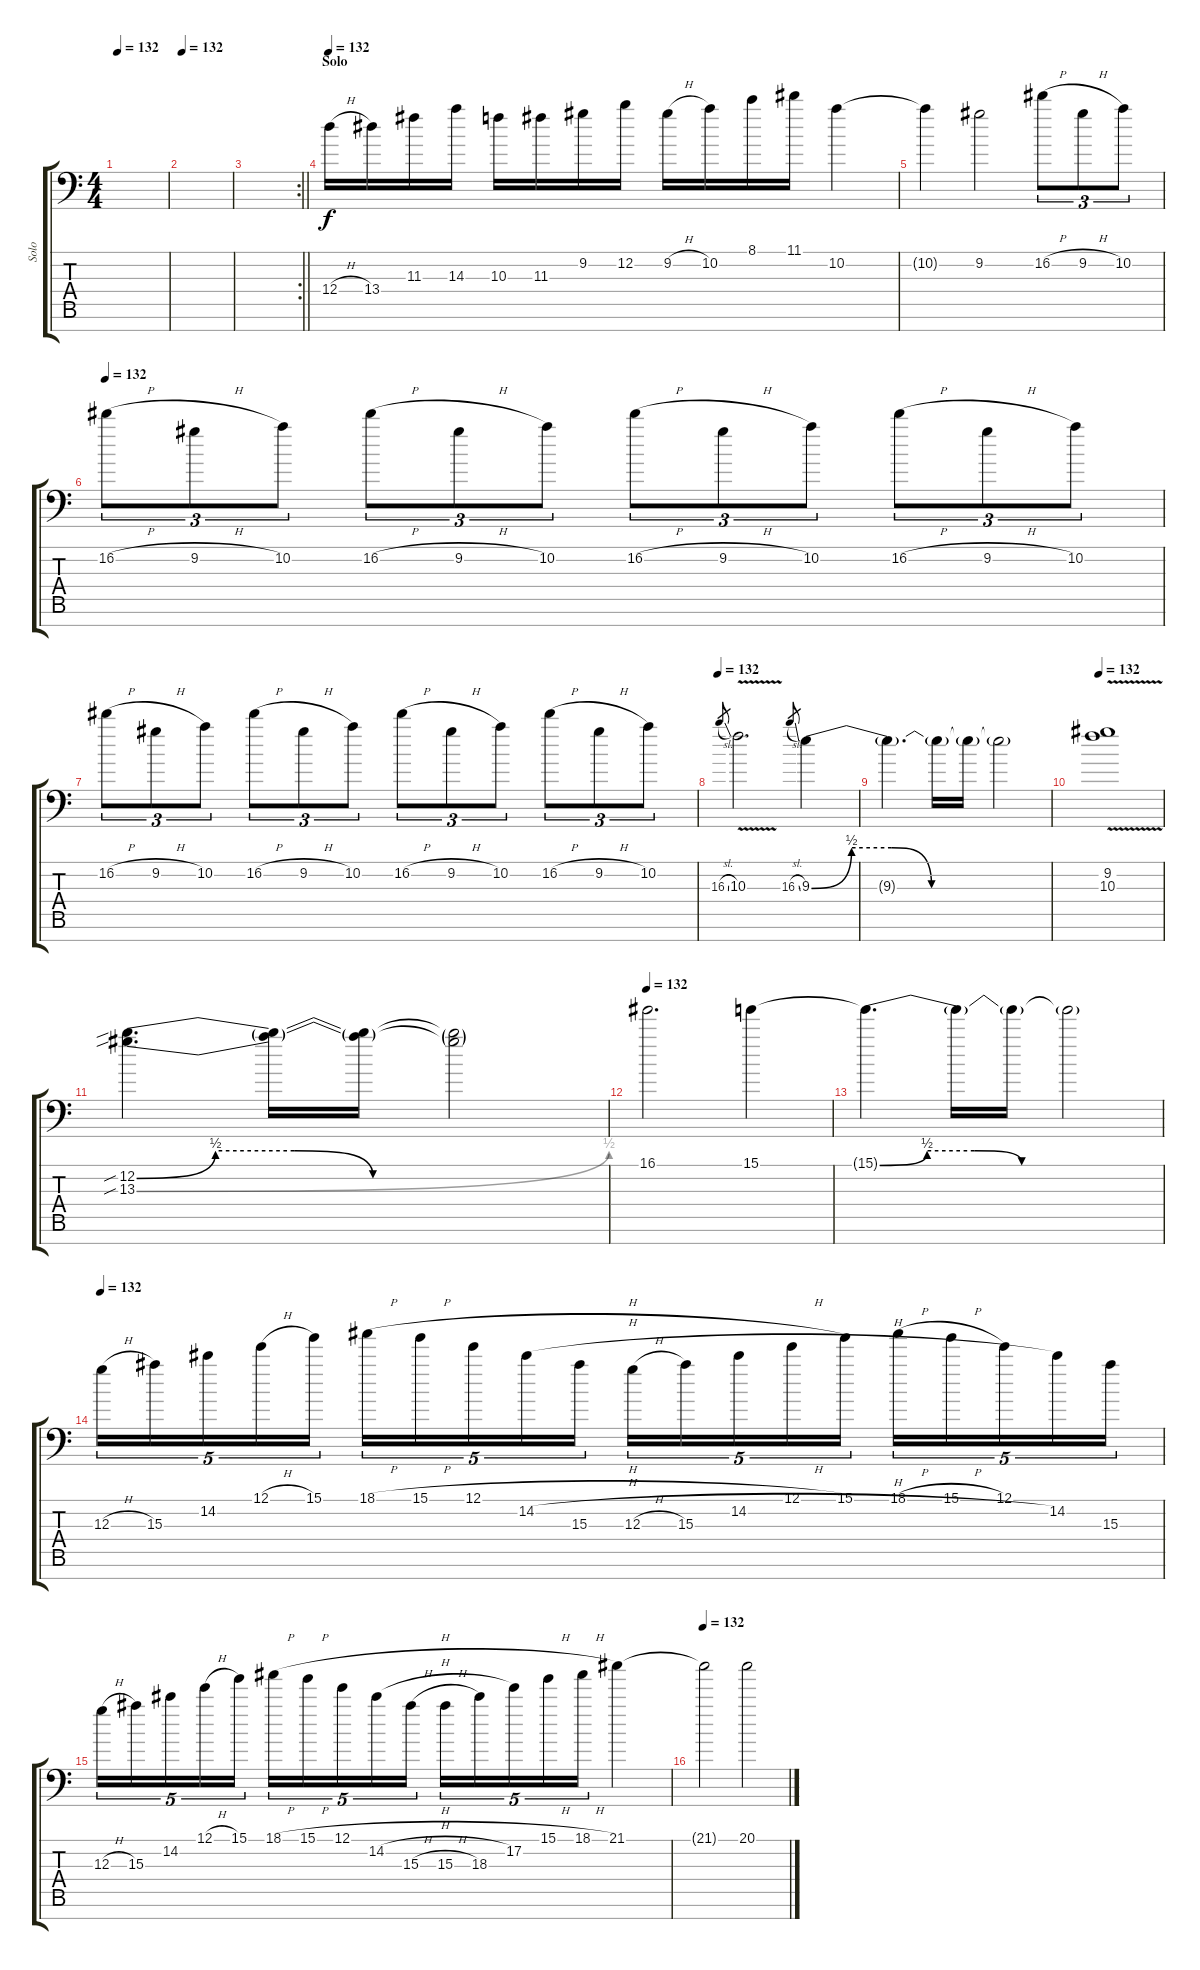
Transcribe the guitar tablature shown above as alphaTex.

\track ("Solo" "Solo") {instrument distortionguitar}
\staff {score tabs}
\tuning (E4 B3 G3 D3 A2 E2 A1) {hide}
\ts (4 4)
\tempo 132
\clef f4
\ks c
|
\tempo 132
|
\rc 2
\barLineRight lightlight
|
\section ("" "Solo")
\tempo 132
12.4{h}.16 13.4.16 11.3.16 14.3.16 10.3.16 11.3.16 9.2.16 12.2.16 9.2{h}.16 10.2.16 8.1.16 11.1.16 10.2.4 |
10.2{t}.4 9.2.2 16.2{h}.8{tu (3 2)} 9.2{h}.8{tu (3 2)} 10.2.8{tu (3 2)} |
\tempo 132
16.2{h}.8{tu (3 2)} 9.2{h}.8{tu (3 2)} 10.2.8{tu (3 2)} 16.2{h}.8{tu (3 2)} 9.2{h}.8{tu (3 2)} 10.2.8{tu (3 2)} 16.2{h}.8{tu (3 2)} 9.2{h}.8{tu (3 2)} 10.2.8{tu (3 2)} 16.2{h}.8{tu (3 2)} 9.2{h}.8{tu (3 2)} 10.2.8{tu (3 2)} |
16.2{h}.8{tu (3 2)} 9.2{h}.8{tu (3 2)} 10.2.8{tu (3 2)} 16.2{h}.8{tu (3 2)} 9.2{h}.8{tu (3 2)} 10.2.8{tu (3 2)} 16.2{h}.8{tu (3 2)} 9.2{h}.8{tu (3 2)} 10.2.8{tu (3 2)} 16.2{h}.8{tu (3 2)} 9.2{h}.8{tu (3 2)} 10.2.8{tu (3 2)} |
\tempo 132
16.3{sl}.8{gr} 10.3{v}.2{d} 16.3{sl}.8{gr} 9.3{be (custom 0 0 10 2 20 2 30 0 60 0)}.4 |
9.3{t}.4{d} 9.3{t}.16 9.3{t}.16 9.3{t}.2 |
\tempo 132
(9.2 10.3{v}).1 |
(12.2{be (custom 0 0 10 2 20 2 30 0 60 0) sib} 13.3{be (bend 0 0 60 2) sib}).4{d} (12.2{t} 13.3{t}).16 (12.2{t} 13.3{t}).16 (12.2{t} 13.3{t}).2 |
\tempo 132
16.1.2{d} 15.1.4 |
15.1{be (custom 0 0 10 2 20 2 30 0 60 0) t}.4{d} 15.1{t}.16 15.1{t}.16 15.1{t}.2 |
\tempo 132
12.3{h}.16{tu (5 4)} 15.3.16{tu (5 4)} 14.2.16{tu (5 4)} 12.1{h}.16{tu (5 4)} 15.1.16{tu (5 4)} 18.1{h}.16{tu (5 4)} 15.1{h}.16{tu (5 4)} 12.1{h}.16{tu (5 4)} 14.2{h}.16{tu (5 4)} 15.3.16{tu (5 4)} 12.3{h}.16{tu (5 4)} 15.3.16{tu (5 4)} 14.2{h}.16{tu (5 4)} 12.1{h}.16{tu (5 4)} 15.1.16{tu (5 4)} 18.1{h}.16{tu (5 4)} 15.1{h}.16{tu (5 4)} 12.1.16{tu (5 4)} 14.2.16{tu (5 4)} 15.3.16{tu (5 4)} |
12.3{h}.16{tu (5 4)} 15.3.16{tu (5 4)} 14.2.16{tu (5 4)} 12.1{h}.16{tu (5 4)} 15.1.16{tu (5 4)} 18.1{h}.16{tu (5 4)} 15.1{h}.16{tu (5 4)} 12.1{h}.16{tu (5 4)} 14.2{h}.16{tu (5 4)} 15.3{h}.16{tu (5 4)} 15.3{h}.16{tu (5 4)} 18.3.16{tu (5 4)} 17.2.16{tu (5 4)} 15.1{h}.16{tu (5 4)} 18.1{h}.16{tu (5 4)} 21.1.4 |
\tempo 132
21.1{t}.2 20.1.2
